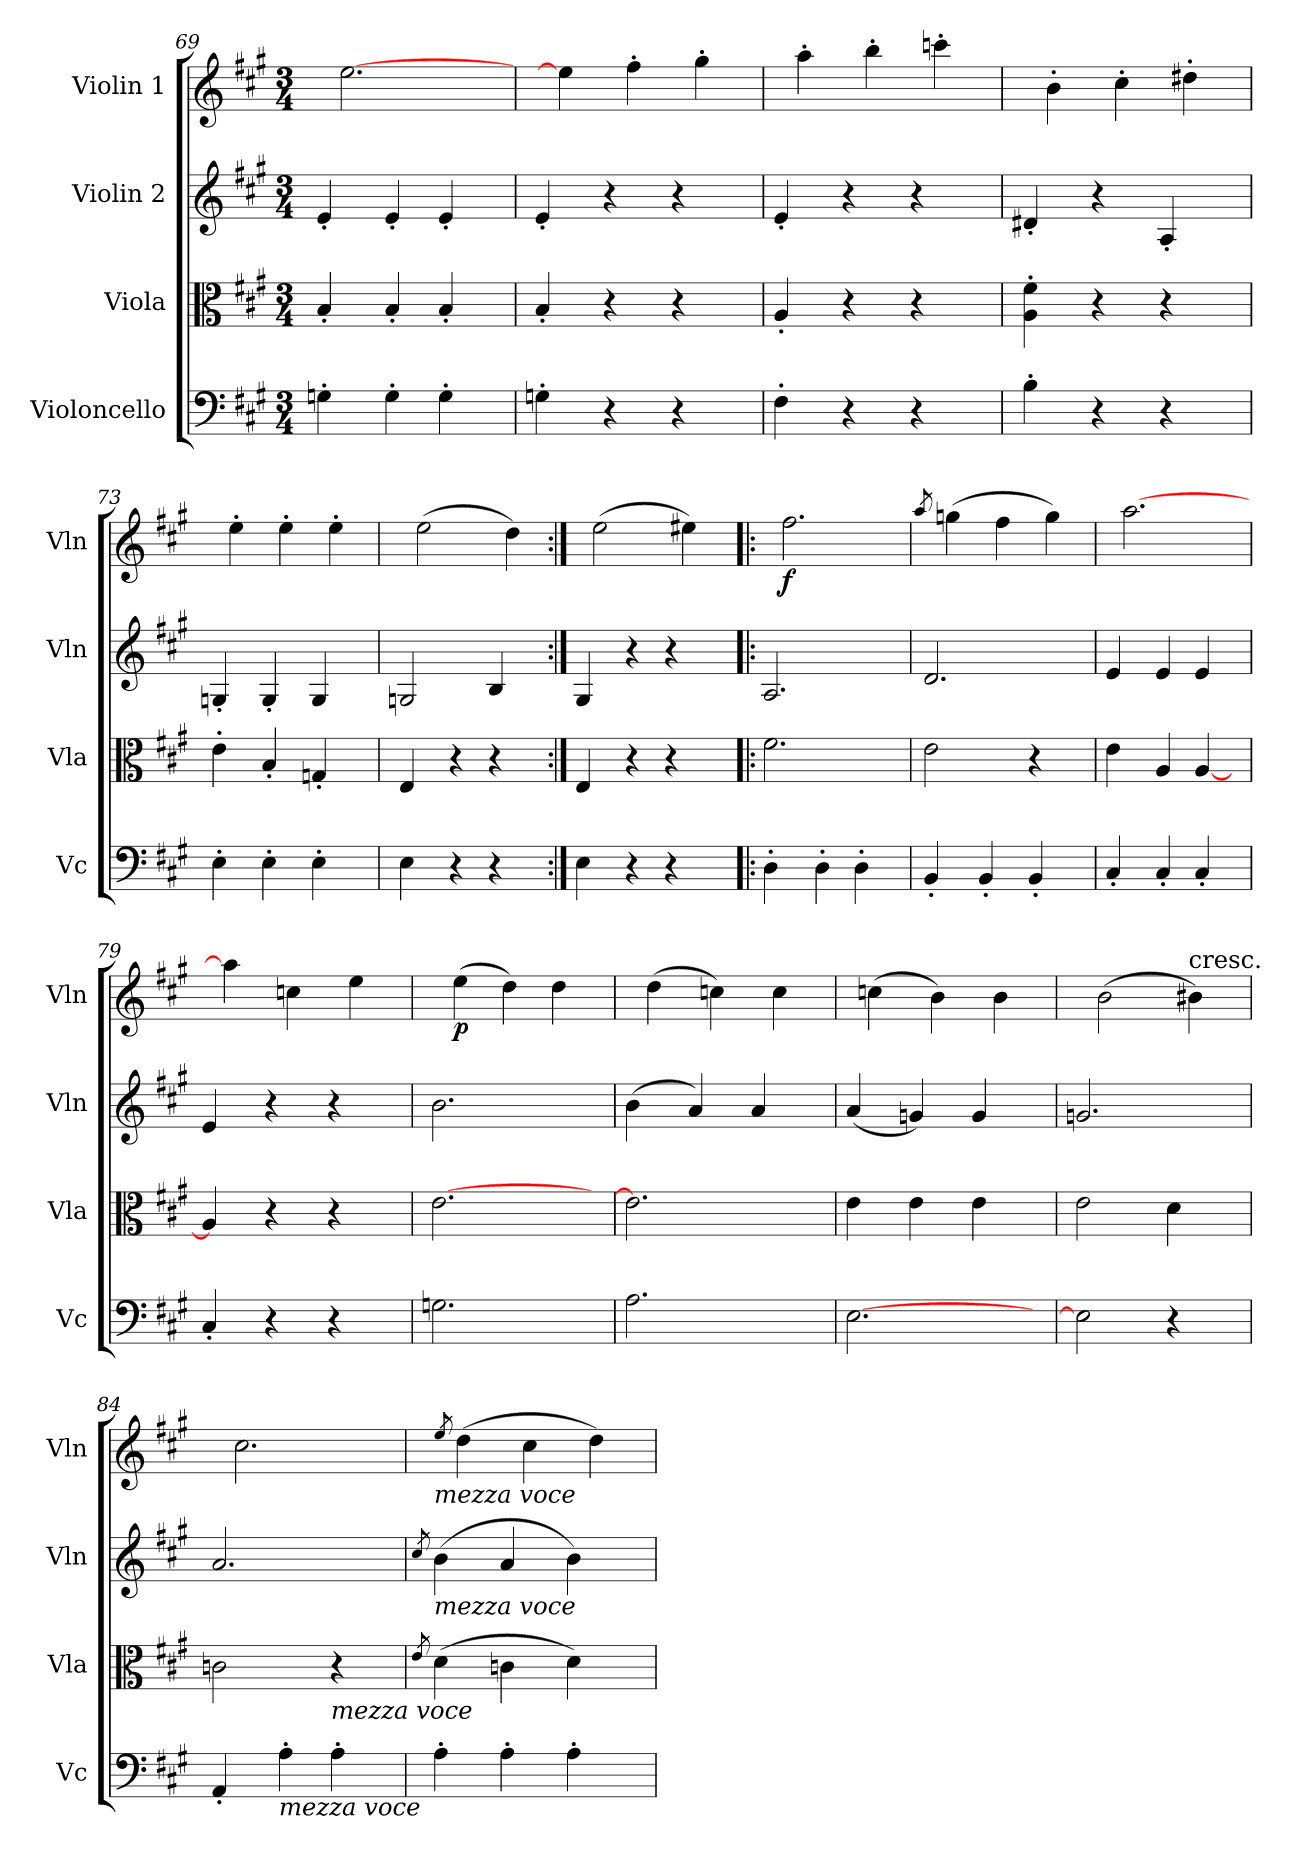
**kern	**kern	**kern	**kern	**dynam
*part4	*part3	*part2	*part1	*part1
*staff4	*staff3	*staff2	*staff1	*staff1
*I"Violoncello	*I"Viola	*I"Violin 2	*I"Violin 1	*
*I'Vc	*I'Vla	*I'Vln	*I'Vln	*
*clefF4	*clefC3	*clefG2	*clefG2	*
*k[f#c#g#]	*k[f#c#g#]	*k[f#c#g#]	*k[f#c#g#]	*
*A:	*A:	*A:	*A:	*
*M3/4	*M3/4	*M3/4	*M3/4	*
=69	=69	=69	=69	=69
4Gn'	4B'	4e'	16ryy	.
.	.	.	[2.ee	.
4G'	4B'	4e'	.	.
4G'	4B'	4e'	.	.
16ryy	16ryy	16ryy	.	.
=70	=70	=70	=70	=70
4Gn'	4B'	4e'	16ryy	.
.	.	.	4ee]	.
4r	4r	4r	.	.
.	.	.	4ff#'	.
4r	4r	4r	.	.
.	.	.	4gg#'	.
16ryy	16ryy	16ryy	.	.
=71	=71	=71	=71	=71
4F#'	4A'	4e'	16ryy	.
.	.	.	4aa'	.
4r	4r	4r	.	.
.	.	.	4bb'	.
4r	4r	4r	.	.
.	.	.	4cccn'	.
16ryy	16ryy	16ryy	.	.
=72	=72	=72	=72	=72
4B'	4A' 4f#'	4d#X'	16ryy	.
.	.	.	4b'	.
4r	4r	4r	.	.
.	.	.	4cc#'	.
4r	4r	4A'	.	.
.	.	.	4dd#X'	.
16ryy	16ryy	16ryy	.	.
=73	=73	=73	=73	=73
4E'	4e'	4Gn'	16ryy	.
.	.	.	4ee'	.
4E'	4B'	4G'	.	.
.	.	.	4ee'	.
4E'	4Gn'	4G	.	.
.	.	.	4ee'	.
16ryy	16ryy	16ryy	.	.
=74	=74	=74	=74	=74
4E	4E	2Gn	16ryy	.
.	.	.	(2ee	.
4r	4r	.	.	.
4r	4r	4B	.	.
.	.	.	4dd)	.
16ryy	16ryy	16ryy	.	.
=75:|!	=75:|!	=75:|!	=75:|!	=75:|!
4E	4E	4G#	16ryy	.
.	.	.	(2ee	.
4r	4r	4r	.	.
4r	4r	4r	.	.
.	.	.	4ee#X)	.
16ryy	16ryy	16ryy	.	.
=76!|:	=76!|:	=76!|:	=76!|:	=76!|:
4D'	2.f#	2.A	16ryy	.
.	.	.	2.ff#	f
4D'	.	.	.	.
4D'	.	.	.	.
16ryy	16ryy	16ryy	.	.
=77	=77	=77	=77	=77
4BB'	2e	2.d	16ryy	.
.	.	.	8qaa/	.
.	.	.	(4ggn	.
4BB'	.	.	.	.
.	.	.	4ff#	.
4BB'	4r	.	.	.
.	.	.	4gg)	.
16ryy	16ryy	16ryy	.	.
=78	=78	=78	=78	=78
4C#'	4e	4e	16ryy	.
.	.	.	[2.aa	.
4C#'	4A	4e	.	.
4C#'	[4A	4e	.	.
16ryy	16ryy	16ryy	.	.
=79	=79	=79	=79	=79
4C#'	4A]	4e	16ryy	.
.	.	.	4aa]	.
4r	4r	4r	.	.
.	.	.	4ccn	.
4r	4r	4r	.	.
.	.	.	4ee	.
16ryy	16ryy	16ryy	.	.
=80	=80	=80	=80	=80
2.Gn	[2.e	2.b	16ryy	.
.	.	.	(4ee	p
.	.	.	4dd)	.
.	.	.	4dd	.
16ryy	16ryy	16ryy	.	.
=81	=81	=81	=81	=81
2.A	2.e]	(4b	16ryy	.
.	.	.	(4dd	.
.	.	4a)	.	.
.	.	.	4ccn)	.
.	.	4a	.	.
.	.	.	4cc	.
16ryy	16ryy	16ryy	.	.
=82	=82	=82	=82	=82
[2.E	4e	(4a	16ryy	.
.	.	.	(4ccn	.
.	4e	4gn)	.	.
.	.	.	4b)	.
.	4e	4g	.	.
.	.	.	4b	.
16ryy	16ryy	16ryy	.	.
=83	=83	=83	=83	=83
2E]	2e	2.gn	16ryy	.
.	.	.	(2b	.
4r	4d	.	.	.
!	!	!	!LO:TX:t=cresc.	!
.	.	.	4b#X)	.
16ryy	16ryy	16ryy	.	.
=84	=84	=84	=84	=84
4AA'	2cn	2.a	16ryy	.
.	.	.	2.cc#	.
!LO:TX:b:i:t=mezza voce	!	!	!	!
4A'	.	.	.	.
!	!LO:TX:b:i:t=mezza voce	!	!	!
4A'	4r	.	.	.
16ryy	16ryy	16ryy	.	.
=85	=85	=85	=85	=85
.	8qe/	8qcc#/	.	.
!	!	!	!LO:TX:b:i:t=mezza voce	!
!	!	!LO:TX:b:i:t=mezza voce	!	!
4A'	(4d	(4b	16ryy	.
.	.	.	8qee/	.
.	.	.	(4dd	.
4A'	4cn	4a	.	.
.	.	.	4cc#	.
4A'	4d)	4b)	.	.
.	.	.	4dd)	.
16ryy	16ryy	16ryy	.	.
=	=	=	=	=
*-	*-	*-	*-	*-
